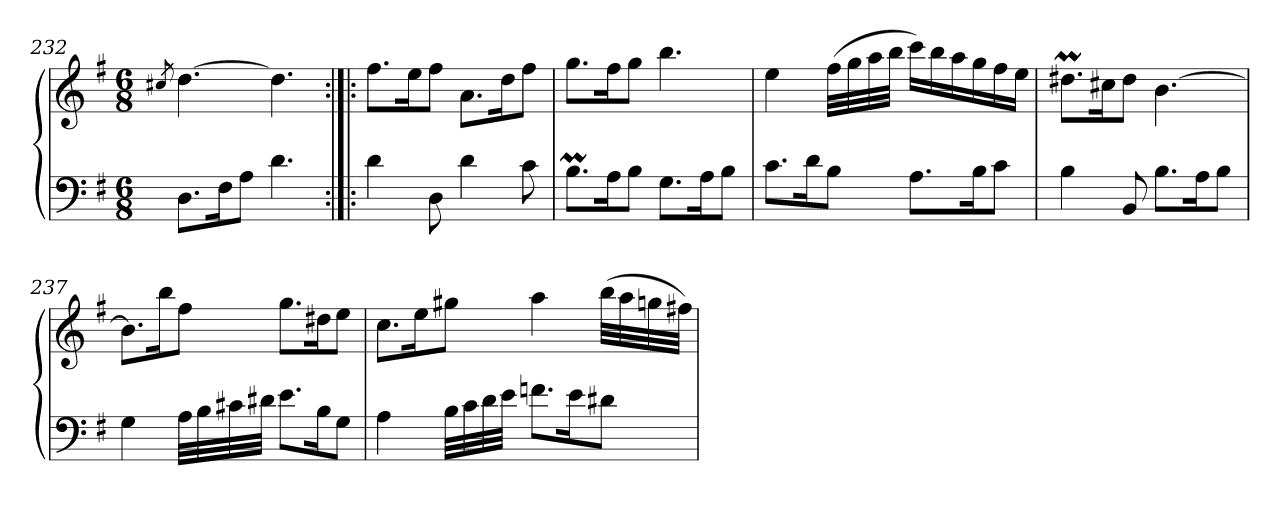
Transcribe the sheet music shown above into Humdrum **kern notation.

**kern	**kern
*part1	*part1
*staff2	*staff1
*clefF4	*clefG2
*k[f#]	*k[f#]
*G:	*G:
*M6/8	*M6/8
=232	=232
.	8qcc#X/
8.D\L	[4.dd\
16F#\K	.
8A\J	.
4.d\	4.dd\]
!!LO:LB:g=z
=233:|!|:	=233:|!|:
4d\	8.ff#\L
.	16ee\K
8D\	8ff#\J
4d\	8.a\L
.	16dd\K
8c\	8ff#\J
=234	=234
8.Bm\L	8.gg\L
16A\K	16ff#\K
8B\J	8gg\J
8.G\L	4.bb\
16A\K	.
8B\J	.
=235	=235
8.c\L	4ee\
16d\K	.
8B\J	(32ff#\LLL
.	32gg\
.	32aa\
.	32bb\JJJ
8.A\L	16ccc\LL)
.	16bb\
.	16aa\
16B\K	16gg\
8c\J	16ff#\
.	16ee\JJ
=236	=236
4B\	8.dd#Xm\L
.	16cc#X\K
8BB/	8dd#\J
8.B\L	[4.b\
16A\K	.
8B\J	.
!!LO:LB:g=z
=237	=237
4G\	8.b\L]
.	16bb\K
32A\LLL	8ff#\J
32B\	.
32c#X\	.
32d#X\JJJ	.
8.e\L	8.gg\L
16B\K	16dd#X\K
8G\J	8ee\J
=238	=238
4A\	8.cc\L
.	16ee\K
32B\LLL	8gg#X\J
32c\	.
32d\	.
32e\JJJ	.
8.fn\L	4aa\
16e\K	.
8d#X\J	(32bb\LLL
.	32aa\
.	32ggn\
.	32ff#X\JJJ)
=	=
*-	*-
